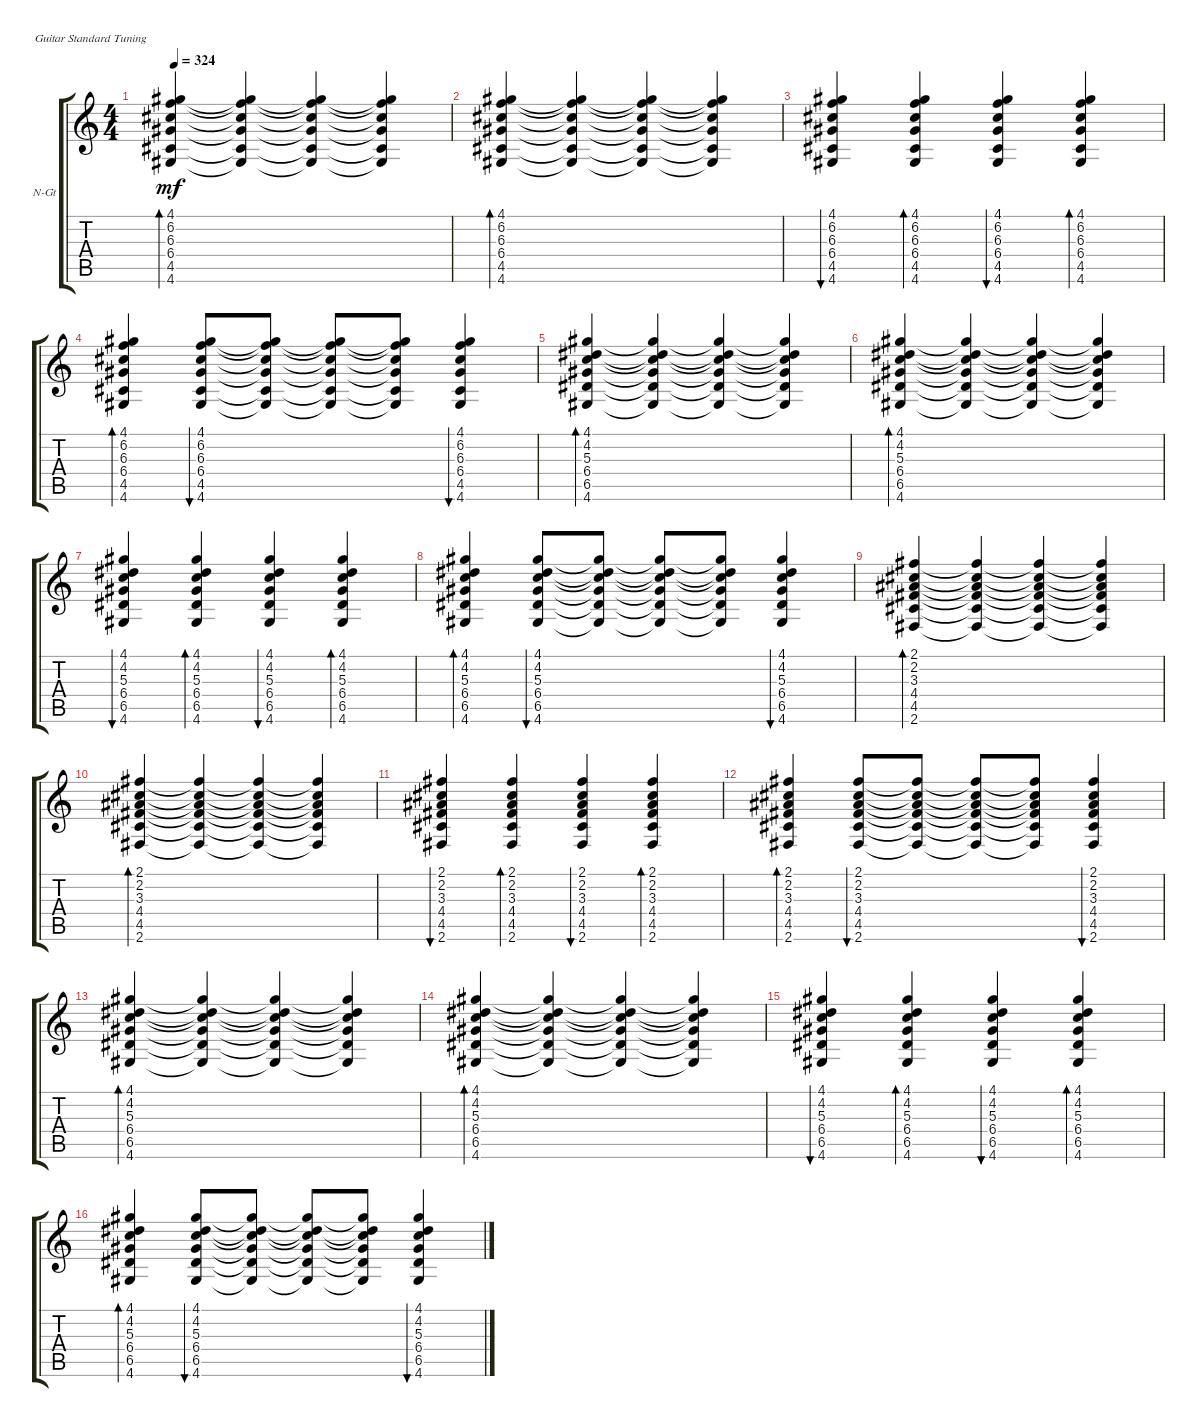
\defaultSystemsLayout 4
\bracketExtendMode groupsimilarinstruments
\firstSystemTrackNameOrientation horizontal
\otherSystemsTrackNameOrientation horizontal
\track ("Kamal Acoustic" "N-Gt") {instrument acousticguitarnylon}
\staff {score tabs}
\tuning (E4 B3 G3 D3 A2 E2)
\ts (4 4)
\tempo 324
\clef g2
\scale
0.333333
\ks c
(6.4 4.5 4.6 6.3 6.2 4.1).4{bd 30 dy mf} (6.4{t} 4.5{t} 4.6{t} 4.1{t} 6.2{t} 6.3{t}).4 (6.4{t} 4.5{t} 4.6{t} 6.3{t} 6.2{t} 4.1{t}).4 (6.4{t} 4.5{t} 4.6{t} 6.2{t} 6.3{t} 4.1{t}).4 |
\scale
0.333333 (6.4 4.5 4.6 6.3 6.2 4.1).4{bd 30} (6.4{t} 4.5{t} 4.6{t} 4.1{t} 6.2{t} 6.3{t}).4 (6.4{t} 4.5{t} 4.6{t} 6.3{t} 6.2{t} 4.1{t}).4 (6.4{t} 4.5{t} 4.6{t} 6.2{t} 6.3{t} 4.1{t}).4 |
\scale
0.333333 (6.4 4.5 4.6 6.3 6.2 4.1).4{bu 30} (6.4 4.5 4.6 6.3 6.2 4.1).4{bd 30} (6.4 4.5 4.6 6.3 6.2 4.1).4{bu 30} (6.4 4.5 4.6 4.1 6.2 6.3).4{bd 30} |
\scale
0.333333 (6.4 4.5 4.6 6.3 6.2 4.1).4{bd 30} (6.4 4.5 4.6 4.1 6.2 6.3).8{bu 30} (4.1{t} 6.2{t} 6.3{t} 6.4{t} 4.5{t} 4.6{t}).8 (4.1{t} 6.2{t} 6.3{t} 6.4{t} 4.5{t} 4.6{t}).8 (4.1{t} 6.2{t} 6.3{t} 6.4{t} 4.5{t} 4.6{t}).8 (6.4 4.5 4.6 4.1 6.2 6.3).4{bu 30} |
\scale
0.333333 (6.4 6.5 4.6 5.3 4.2 4.1).4{bd 30} (6.4{t} 6.5{t} 4.6{t} 4.1{t} 4.2{t} 5.3{t}).4 (6.4{t} 6.5{t} 4.6{t} 5.3{t} 4.2{t} 4.1{t}).4 (4.1{t} 4.2{t} 5.3{t} 6.4{t} 6.5{t} 4.6{t}).4 |
\scale
0.333333 (6.4 6.5 4.6 5.3 4.2 4.1).4{bd 30} (6.4{t} 6.5{t} 4.6{t} 4.1{t} 4.2{t} 5.3{t}).4 (6.4{t} 6.5{t} 4.6{t} 5.3{t} 4.2{t} 4.1{t}).4 (4.1{t} 4.2{t} 5.3{t} 6.4{t} 6.5{t} 4.6{t}).4 |
\scale
0.333333 (6.4 6.5 4.6 5.3 4.2 4.1).4{bu 30} (6.4 6.5 4.6 5.3 4.2 4.1).4{bd 30} (6.4 6.5 4.6 5.3 4.2 4.1).4{bu 30} (6.4 6.5 4.6 4.1 4.2 5.3).4{bd 30} |
\scale
0.333333 (6.4 6.5 4.6 5.3 4.2 4.1).4{bd 30} (6.4 6.5 4.6 4.1 4.2 5.3).8{bu 30} (4.1{t} 4.2{t} 5.3{t} 6.4{t} 6.5{t} 4.6{t}).8 (4.1{t} 4.2{t} 5.3{t} 6.4{t} 6.5{t} 4.6{t}).8 (4.1{t} 4.2{t} 5.3{t} 6.4{t} 6.5{t} 4.6{t}).8 (6.4 6.5 4.6 4.1 4.2 5.3).4{bu 30} |
\scale
0.333333 (4.4 4.5 2.6 3.3 2.2 2.1).4{bd 30} (4.4{t} 4.5{t} 2.6{t} 2.1{t} 2.2{t} 3.3{t}).4 (4.4{t} 4.5{t} 2.6{t} 3.3{t} 2.2{t} 2.1{t}).4 (2.1{t} 2.2{t} 3.3{t} 4.4{t} 4.5{t} 2.6{t}).4 |
\scale
0.333333 (4.4 4.5 2.6 3.3 2.2 2.1).4{bd 30} (4.4{t} 4.5{t} 2.6{t} 2.1{t} 2.2{t} 3.3{t}).4 (4.4{t} 4.5{t} 2.6{t} 3.3{t} 2.2{t} 2.1{t}).4 (2.1{t} 2.2{t} 3.3{t} 4.4{t} 4.5{t} 2.6{t}).4 |
\scale
0.333333 (4.4 4.5 2.6 3.3 2.2 2.1).4{bu 30} (4.4 4.5 2.6 3.3 2.2 2.1).4{bd 30} (4.4 4.5 2.6 3.3 2.2 2.1).4{bu 30} (4.4 4.5 2.6 2.1 2.2 3.3).4{bd 30} |
\scale
0.333333 (4.4 4.5 2.6 3.3 2.2 2.1).4{bd 30} (4.4 4.5 2.6 2.1 2.2 3.3).8{bu 30} (2.1{t} 2.2{t} 3.3{t} 4.4{t} 4.5{t} 2.6{t}).8 (2.1{t} 2.2{t} 3.3{t} 4.4{t} 4.5{t} 2.6{t}).8 (2.1{t} 2.2{t} 3.3{t} 4.4{t} 4.5{t} 2.6{t}).8 (4.4 4.5 2.6 2.1 2.2 3.3).4{bu 30} |
\scale
0.333333 (6.4 6.5 4.6 5.3 4.2 4.1).4{bd 30} (6.4{t} 6.5{t} 4.6{t} 4.1{t} 4.2{t} 5.3{t}).4 (6.4{t} 6.5{t} 4.6{t} 5.3{t} 4.2{t} 4.1{t}).4 (4.1{t} 4.2{t} 5.3{t} 6.4{t} 6.5{t} 4.6{t}).4 |
\scale
0.333333 (6.4 6.5 4.6 5.3 4.2 4.1).4{bd 30} (6.4{t} 6.5{t} 4.6{t} 4.1{t} 4.2{t} 5.3{t}).4 (6.4{t} 6.5{t} 4.6{t} 5.3{t} 4.2{t} 4.1{t}).4 (4.1{t} 4.2{t} 5.3{t} 6.4{t} 6.5{t} 4.6{t}).4 |
\scale
0.333333 (6.4 6.5 4.6 5.3 4.2 4.1).4{bu 30} (6.4 6.5 4.6 5.3 4.2 4.1).4{bd 30} (6.4 6.5 4.6 5.3 4.2 4.1).4{bu 30} (6.4 6.5 4.6 4.1 4.2 5.3).4{bd 30} |
\scale
0.333333 (6.4 6.5 4.6 5.3 4.2 4.1).4{bd 30} (6.4 6.5 4.6 4.1 4.2 5.3).8{bu 30} (4.1{t} 4.2{t} 5.3{t} 6.4{t} 6.5{t} 4.6{t}).8 (4.1{t} 4.2{t} 5.3{t} 6.4{t} 6.5{t} 4.6{t}).8 (4.1{t} 4.2{t} 5.3{t} 6.4{t} 6.5{t} 4.6{t}).8 (6.4 6.5 4.6 4.1 4.2 5.3).4{bu 30}
